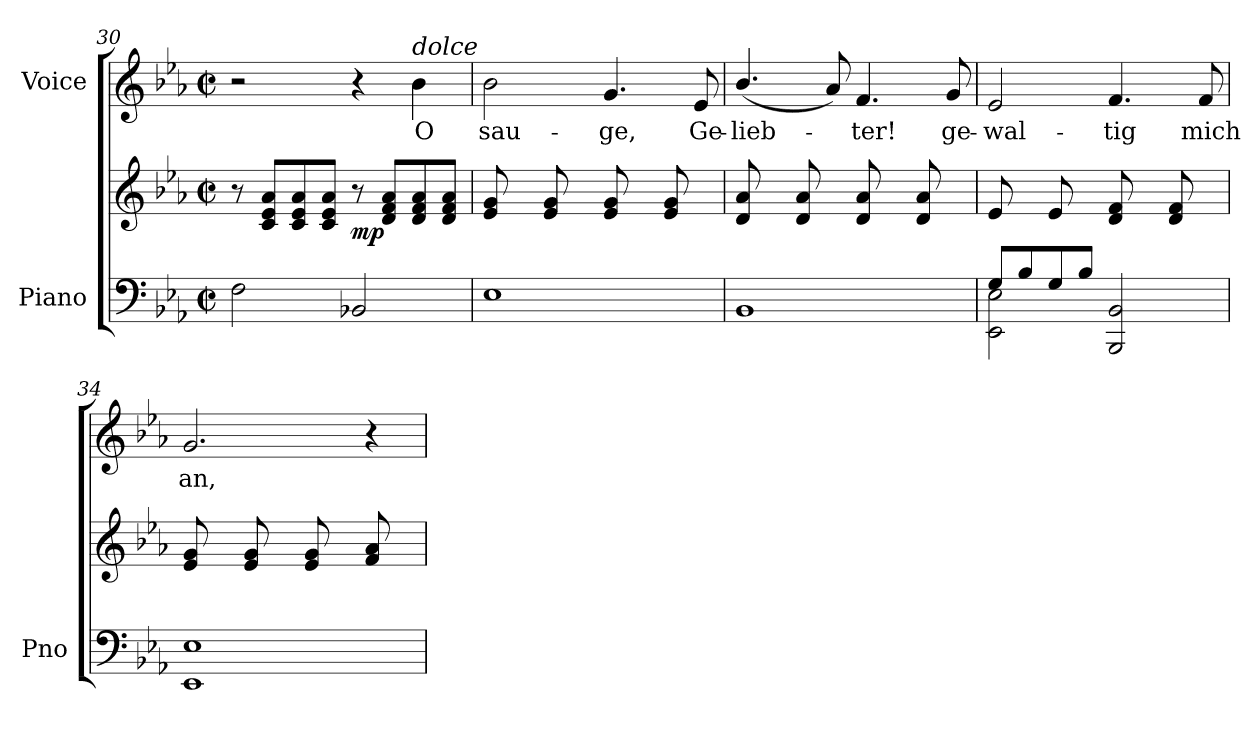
**kern	**kern	**dynam	**kern	**text
*part2	*part2	*part2	*part1	*part1
*staff3	*staff2	*staff2/3	*staff1	*staff1
*I"Piano	*	*	*I"Voice	*
*I'Pno	*	*	*	*
*clefF4	*clefG2	*	*clefG2	*
*k[b-e-a-]	*k[b-e-a-]	*	*k[b-e-a-]	*
*M2/2	*M2/2	*	*M2/2	*
*met(c|)	*met(c|)	*	*met(c|)	*
=30	=30	=30	=30	=30
2F\	8r	.	2r	.
.	8c/ 8e-/ 8a-/L	.	.	.
.	8c/ 8e-/ 8a-/	.	.	.
.	8c/ 8e-/ 8a-/J	.	.	.
!	!	!LO:DY:b	!	!
2BB-X/	8r	mp	4r	.
.	8d/ 8f/ 8a-/L	.	.	.
!	!	!	!LO:TX:a:i:t=dolce	!
!	!	!	!	!LO:LY:b
.	8d/ 8f/ 8a-/	.	4b-i\	O
.	8d/ 8f/ 8a-/J	.	.	.
!!LO:LB:g=z
=31	=31	=31	=31	=31
*^	*	*	*	*
!	!	!	!	!	!LO:LY:b
8ryy	1E-	8e-/ 8g/L	.	2b-\	sau-
8B-/	.	8ryy	.	.	.
8ryy	.	8e-/ 8g/	.	.	.
8B-/J	.	8ryy	.	.	.
!	!	!	!	!	!LO:LY:b
8ryy	.	8e-/ 8g/L	.	4.g/	-ge,
8B-/	.	8ryy	.	.	.
8ryy	.	8e-/ 8g/	.	.	.
!	!	!	!	!	!LO:LY:b
8B-/J	.	8ryy	.	8e-/	Ge-
=32	=32	=32	=32	=32	=32
!	!	!	!	!	!LO:LY:b
8ryy	1BB-	8d/ 8a-/L	.	(4.b-/	-lieb-
8B-/	.	8ryy	.	.	.
8ryy	.	8d/ 8a-/	.	.	.
8B-/J	.	8ryy	.	8a-/)	.
!	!	!	!	!	!LO:LY:b
8ryy	.	8d/ 8a-/L	.	4.f/	-ter!
8B-/	.	8ryy	.	.	.
8ryy	.	8d/ 8a-/	.	.	.
!	!	!	!	!	!LO:LY:b
8B-/J	.	8ryy	.	8g/	ge-
=33	=33	=33	=33	=33	=33
*	*^	*	*	*	*
!	!	!	!	!	!	!LO:LY:b
8ryy	2EE-\ 2E-\	8G/L	8e-/L	.	2e-/	-wal-
8B-/	.	8B-/	8ryy	.	.	.
8ryy	.	8G/	8e-/	.	.	.
8B-/J	.	8B-/J	8ryy	.	.	.
!	!	!	!	!	!	!LO:LY:b
8ryy	2BBB-/ 2BB-/	2ryy	8d/ 8f/L	.	4.f/	-tig
8B-/	.	.	8ryy	.	.	.
8ryy	.	.	8d/ 8f/	.	.	.
!	!	!	!	!	!	!LO:LY:b
8B-/J	.	.	8ryy	.	8f/	mich
*	*v	*v	*	*	*	*
=34	=34	=34	=34	=34	=34
!	!	!	!	!	!LO:LY:b
8ryy	1EE- 1E-	8e-/ 8g/L	.	2.g/	an,
8B-/	.	8ryy	.	.	.
8ryy	.	8e-/ 8g/	.	.	.
8B-/J	.	8ryy	.	.	.
8ryy	.	8e-/ 8g/L	.	.	.
8B-/	.	8ryy	.	.	.
8ryy	.	8f/ 8a-/	.	4r	.
8B-/J	.	8ryy	.	.	.
*v	*v	*	*	*	*
=	=	=	=	=
*-	*-	*-	*-	*-
